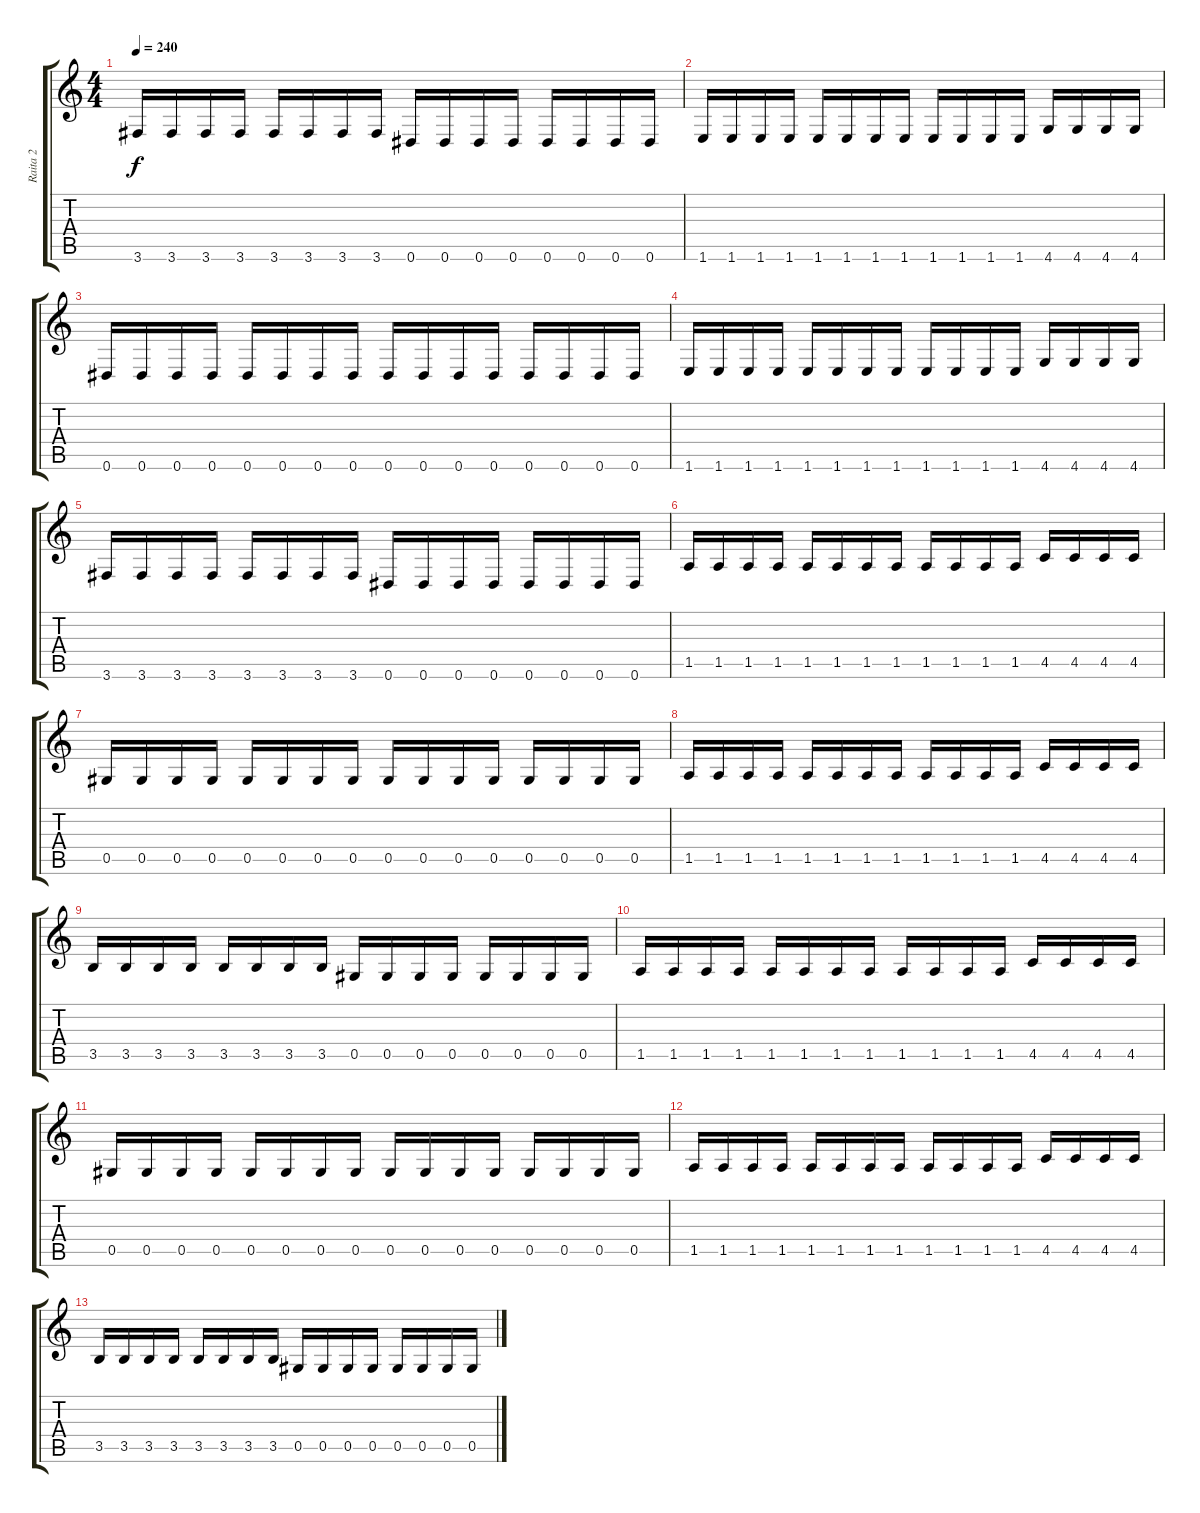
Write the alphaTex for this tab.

\track ("Raita 2" "Raita 2") {instrument overdrivenguitar}
\staff {score tabs}
\tuning (Eb4 Bb3 Gb3 Db3 Ab2 Eb2) {hide}
\ts (4 4)
\tempo 240
\clef g2
\ks c
3.6.16{dy f} 3.6.16 3.6.16 3.6.16 3.6.16 3.6.16 3.6.16 3.6.16 0.6.16 0.6.16 0.6.16 0.6.16 0.6.16 0.6.16 0.6.16 0.6.16 |
1.6.16 1.6.16 1.6.16 1.6.16 1.6.16 1.6.16 1.6.16 1.6.16 1.6.16 1.6.16 1.6.16 1.6.16 4.6.16 4.6.16 4.6.16 4.6.16 |
0.6.16 0.6.16 0.6.16 0.6.16 0.6.16 0.6.16 0.6.16 0.6.16 0.6.16 0.6.16 0.6.16 0.6.16 0.6.16 0.6.16 0.6.16 0.6.16 |
1.6.16 1.6.16 1.6.16 1.6.16 1.6.16 1.6.16 1.6.16 1.6.16 1.6.16 1.6.16 1.6.16 1.6.16 4.6.16 4.6.16 4.6.16 4.6.16 |
3.6.16 3.6.16 3.6.16 3.6.16 3.6.16 3.6.16 3.6.16 3.6.16 0.6.16 0.6.16 0.6.16 0.6.16 0.6.16 0.6.16 0.6.16 0.6.16 |
1.5.16 1.5.16 1.5.16 1.5.16 1.5.16 1.5.16 1.5.16 1.5.16 1.5.16 1.5.16 1.5.16 1.5.16 4.5.16 4.5.16 4.5.16 4.5.16 |
0.5.16 0.5.16 0.5.16 0.5.16 0.5.16 0.5.16 0.5.16 0.5.16 0.5.16 0.5.16 0.5.16 0.5.16 0.5.16 0.5.16 0.5.16 0.5.16 |
1.5.16 1.5.16 1.5.16 1.5.16 1.5.16 1.5.16 1.5.16 1.5.16 1.5.16 1.5.16 1.5.16 1.5.16 4.5.16 4.5.16 4.5.16 4.5.16 |
3.5.16 3.5.16 3.5.16 3.5.16 3.5.16 3.5.16 3.5.16 3.5.16 0.5.16 0.5.16 0.5.16 0.5.16 0.5.16 0.5.16 0.5.16 0.5.16 |
1.5.16 1.5.16 1.5.16 1.5.16 1.5.16 1.5.16 1.5.16 1.5.16 1.5.16 1.5.16 1.5.16 1.5.16 4.5.16 4.5.16 4.5.16 4.5.16 |
0.5.16 0.5.16 0.5.16 0.5.16 0.5.16 0.5.16 0.5.16 0.5.16 0.5.16 0.5.16 0.5.16 0.5.16 0.5.16 0.5.16 0.5.16 0.5.16 |
1.5.16 1.5.16 1.5.16 1.5.16 1.5.16 1.5.16 1.5.16 1.5.16 1.5.16 1.5.16 1.5.16 1.5.16 4.5.16 4.5.16 4.5.16 4.5.16 |
3.5.16 3.5.16 3.5.16 3.5.16 3.5.16 3.5.16 3.5.16 3.5.16 0.5.16 0.5.16 0.5.16 0.5.16 0.5.16 0.5.16 0.5.16 0.5.16
